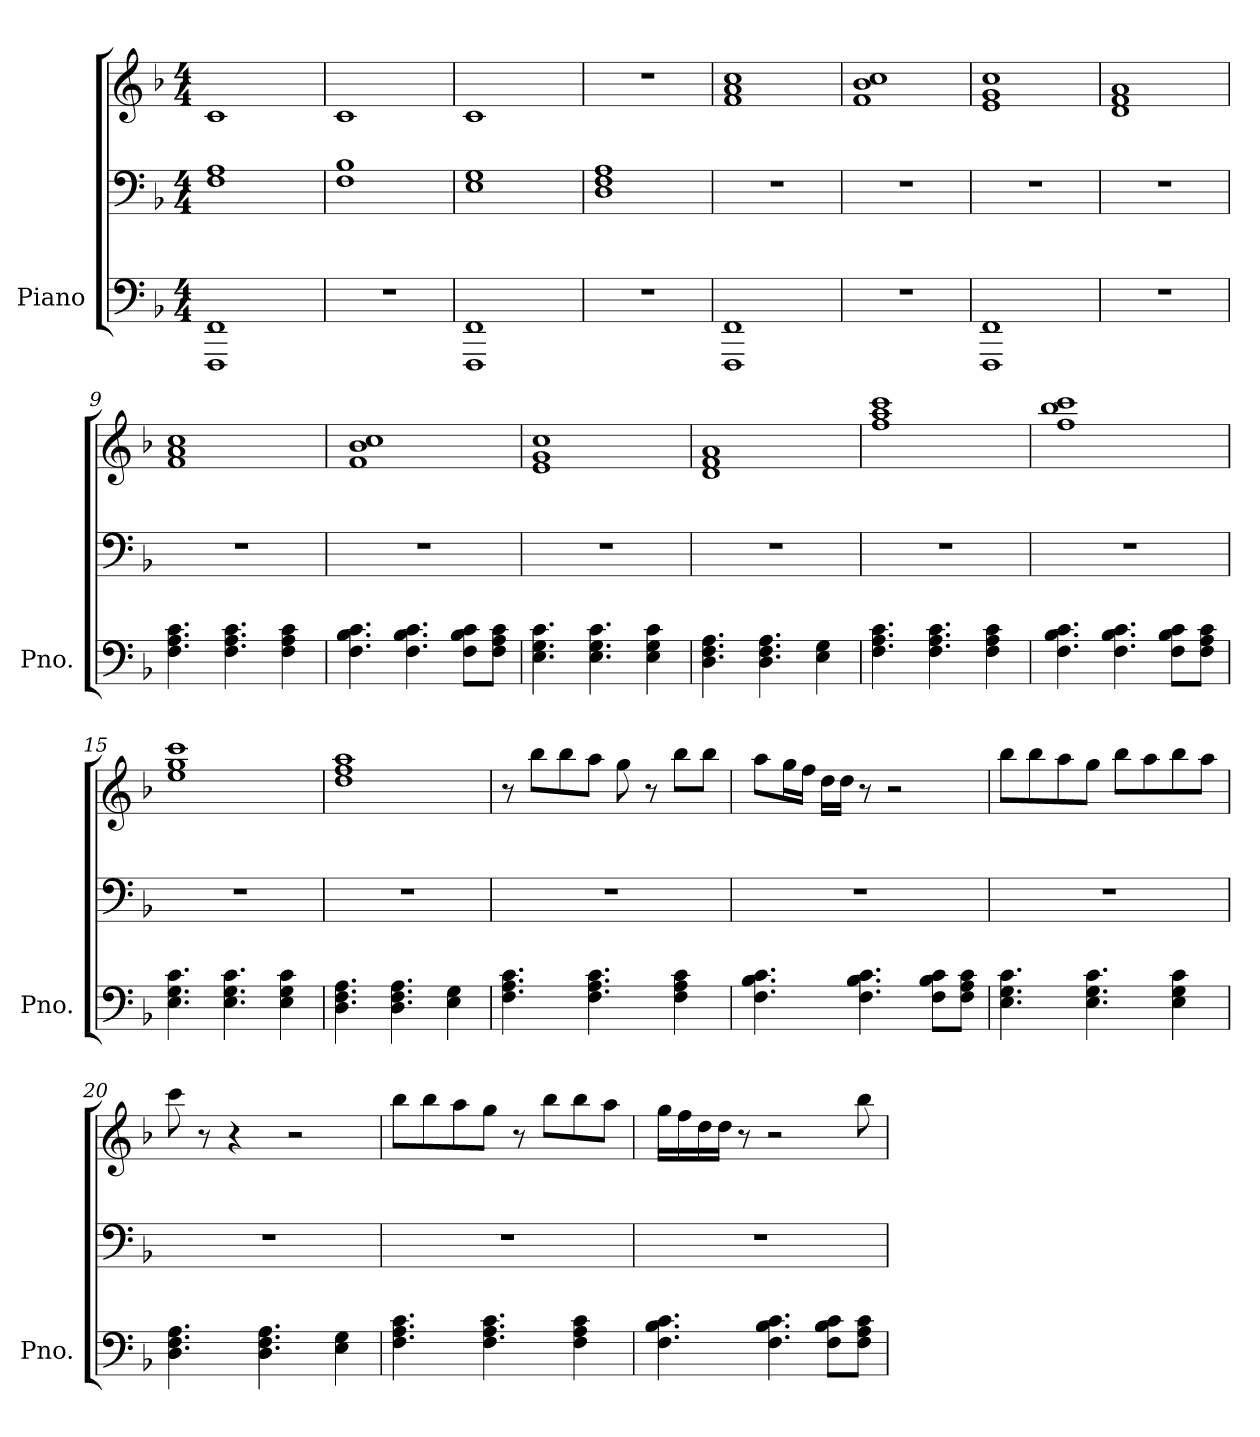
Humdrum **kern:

**kern	**kern	**kern
*part1	*part1	*part1
*staff3	*staff2	*staff1
*I"Piano	*	*
*I'Pno.	*	*
*clefF4	*clefF4	*clefG2
*k[b-]	*k[b-]	*k[b-]
*M4/4	*M4/4	*M4/4
=1	=1	=1
1FFF 1FF	1F 1A	1c
=2	=2	=2
1r	1F 1B-	1c
=3	=3	=3
1FFF 1FF	1E 1G	1c
=4	=4	=4
1r	1D 1F 1A	1r
=5	=5	=5
1FFF 1FF	1r	1f 1a 1cc
=6	=6	=6
1r	1r	1f 1b- 1cc
=7	=7	=7
1FFF 1FF	1r	1e 1g 1cc
=8	=8	=8
1r	1r	1d 1f 1a
=9	=9	=9
4.F\ 4.A\ 4.c\	1r	1f 1a 1cc
4.F\ 4.A\ 4.c\	.	.
4F\ 4A\ 4c\	.	.
=10	=10	=10
4.F\ 4.B-\ 4.c\	1r	1f 1b- 1cc
4.F\ 4.B-\ 4.c\	.	.
8F\ 8B-\ 8c\L	.	.
8F\ 8A\ 8c\J	.	.
=11	=11	=11
4.E\ 4.G\ 4.c\	1r	1e 1g 1cc
4.E\ 4.G\ 4.c\	.	.
4E\ 4G\ 4c\	.	.
!!LO:LB:g=z
=12	=12	=12
4.D\ 4.F\ 4.A\	1r	1d 1f 1a
4.D\ 4.F\ 4.A\	.	.
4E\ 4G\	.	.
=13	=13	=13
4.F\ 4.A\ 4.c\	1r	1ff 1aa 1ccc
4.F\ 4.A\ 4.c\	.	.
4F\ 4A\ 4c\	.	.
=14	=14	=14
4.F\ 4.B-\ 4.c\	1r	1ff 1bb- 1ccc
4.F\ 4.B-\ 4.c\	.	.
8F\ 8B-\ 8c\L	.	.
8F\ 8A\ 8c\J	.	.
=15	=15	=15
4.E\ 4.G\ 4.c\	1r	1ee 1gg 1ccc
4.E\ 4.G\ 4.c\	.	.
4E\ 4G\ 4c\	.	.
=16	=16	=16
4.D\ 4.F\ 4.A\	1r	1dd 1ff 1aa
4.D\ 4.F\ 4.A\	.	.
4E\ 4G\	.	.
=17	=17	=17
4.F\ 4.A\ 4.c\	1r	8r
.	.	8bb-\L
.	.	8bb-\
4.F\ 4.A\ 4.c\	.	8aa\J
.	.	8gg\
.	.	8r
4F\ 4A\ 4c\	.	8bb-\L
.	.	8bb-\J
!!LO:LB:g=z
=18	=18	=18
4.F\ 4.B-\ 4.c\	1r	8aa\L
.	.	16gg\L
.	.	16ff\JJ
.	.	16dd\LL
.	.	16dd\JJ
4.F\ 4.B-\ 4.c\	.	8r
.	.	2r
8F\ 8B-\ 8c\L	.	.
8F\ 8A\ 8c\J	.	.
=19	=19	=19
4.E\ 4.G\ 4.c\	1r	8bb-\L
.	.	8bb-\
.	.	8aa\
4.E\ 4.G\ 4.c\	.	8gg\J
.	.	8bb-\L
.	.	8aa\
4E\ 4G\ 4c\	.	8bb-\
.	.	8aa\J
=20	=20	=20
4.D\ 4.F\ 4.A\	1r	8ccc\
.	.	8r
.	.	4r
4.D\ 4.F\ 4.A\	.	.
.	.	2r
4E\ 4G\	.	.
=21	=21	=21
4.F\ 4.A\ 4.c\	1r	8bb-\L
.	.	8bb-\
.	.	8aa\
4.F\ 4.A\ 4.c\	.	8gg\J
.	.	8r
.	.	8bb-\L
4F\ 4A\ 4c\	.	8bb-\
.	.	8aa\J
!!LO:PB:g=z
=22	=22	=22
4.F\ 4.B-\ 4.c\	1r	16gg\LL
.	.	16ff\
.	.	16dd\
.	.	16dd\JJ
.	.	8r
4.F\ 4.B-\ 4.c\	.	2r
8F\ 8B-\ 8c\L	.	.
8F\ 8A\ 8c\J	.	8bb-\
=	=	=
*-	*-	*-
